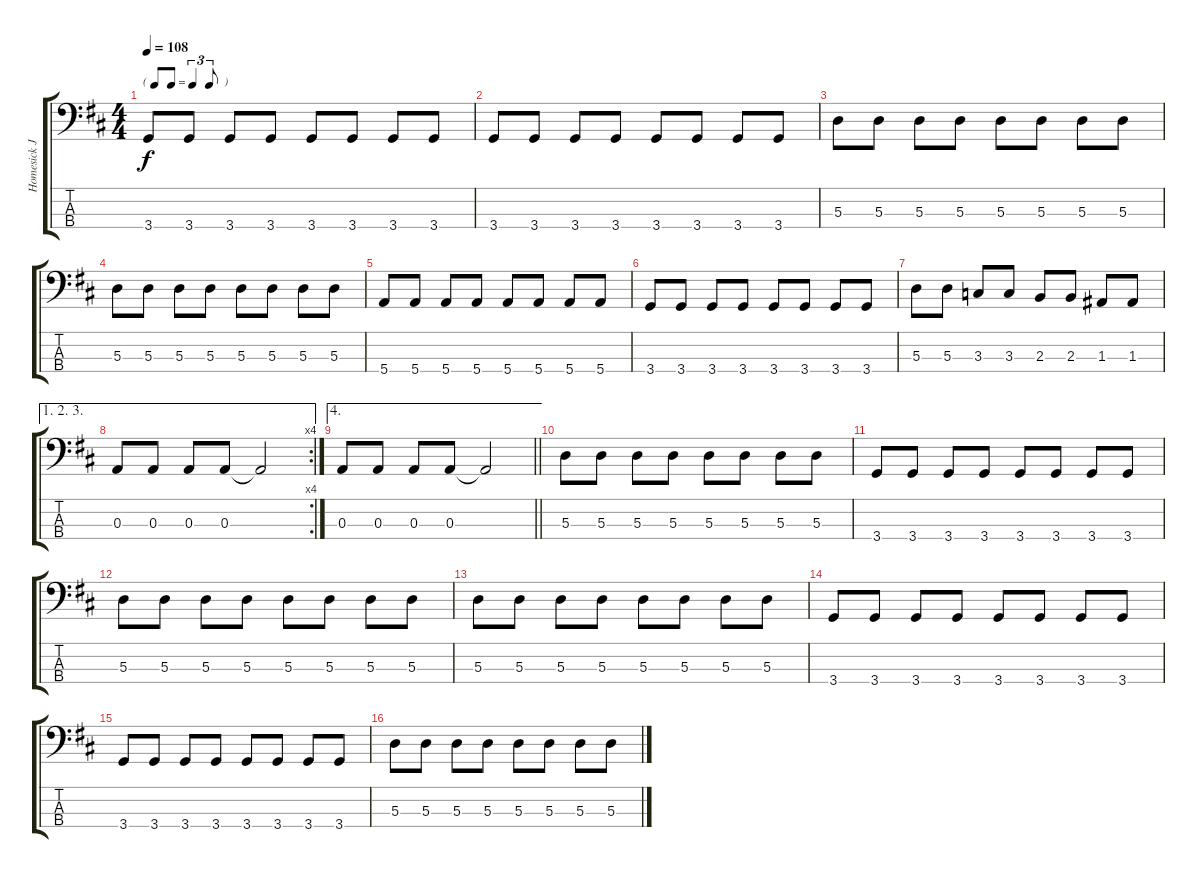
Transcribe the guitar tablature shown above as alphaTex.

\track ("Homesick James - Bass" "Homesick J") {instrument acousticbass}
\staff {score tabs}
\tuning (G2 D2 A1 E1) {hide}
\ts (4 4)
\tf triplet8th
\tempo 108
\clef f4
\ks d
3.4.8{dy f} 3.4.8 3.4.8 3.4.8 3.4.8 3.4.8 3.4.8 3.4.8 |
3.4.8 3.4.8 3.4.8 3.4.8 3.4.8 3.4.8 3.4.8 3.4.8 |
5.3.8 5.3.8 5.3.8 5.3.8 5.3.8 5.3.8 5.3.8 5.3.8 |
5.3.8 5.3.8 5.3.8 5.3.8 5.3.8 5.3.8 5.3.8 5.3.8 |
5.4.8 5.4.8 5.4.8 5.4.8 5.4.8 5.4.8 5.4.8 5.4.8 |
3.4.8 3.4.8 3.4.8 3.4.8 3.4.8 3.4.8 3.4.8 3.4.8 |
5.3.8 5.3.8 3.3.8 3.3.8 2.3.8 2.3.8 1.3.8 1.3.8 |
\ae (1 2 3)
\rc 4
0.3.8 0.3.8 0.3.8 0.3.8 0.3{t}.2 |
\ae 4
\barLineRight lightlight
0.3.8 0.3.8 0.3.8 0.3.8 0.3{t}.2 |
5.3.8 5.3.8 5.3.8 5.3.8 5.3.8 5.3.8 5.3.8 5.3.8 |
3.4.8 3.4.8 3.4.8 3.4.8 3.4.8 3.4.8 3.4.8 3.4.8 |
5.3.8 5.3.8 5.3.8 5.3.8 5.3.8 5.3.8 5.3.8 5.3.8 |
5.3.8 5.3.8 5.3.8 5.3.8 5.3.8 5.3.8 5.3.8 5.3.8 |
3.4.8 3.4.8 3.4.8 3.4.8 3.4.8 3.4.8 3.4.8 3.4.8 |
3.4.8 3.4.8 3.4.8 3.4.8 3.4.8 3.4.8 3.4.8 3.4.8 |
5.3.8 5.3.8 5.3.8 5.3.8 5.3.8 5.3.8 5.3.8 5.3.8
